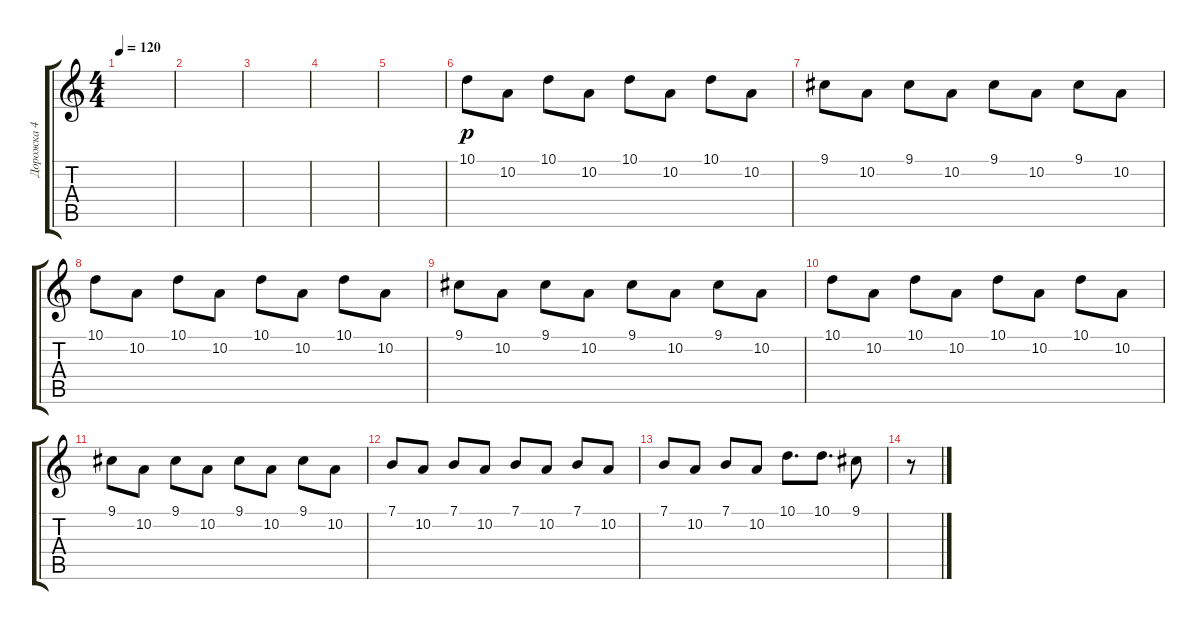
\track ("Дорожка 4" "Дорожка 4") {instrument lead1square}
\staff {score tabs}
\tuning (E4 B3 G3 D3 A2 E2) {hide}
\ts (4 4)
\tempo 120
\clef g2
\ks c
|
|
|
|
|
10.1.8{dy p} 10.2.8 10.1.8 10.2.8 10.1.8 10.2.8 10.1.8 10.2.8 |
9.1.8 10.2.8 9.1.8 10.2.8 9.1.8 10.2.8 9.1.8 10.2.8 |
10.1.8 10.2.8 10.1.8 10.2.8 10.1.8 10.2.8 10.1.8 10.2.8 |
9.1.8 10.2.8 9.1.8 10.2.8 9.1.8 10.2.8 9.1.8 10.2.8 |
10.1.8 10.2.8 10.1.8 10.2.8 10.1.8 10.2.8 10.1.8 10.2.8 |
9.1.8 10.2.8 9.1.8 10.2.8 9.1.8 10.2.8 9.1.8 10.2.8 |
7.1.8 10.2.8 7.1.8 10.2.8 7.1.8 10.2.8 7.1.8 10.2.8 |
7.1.8 10.2.8 7.1.8 10.2.8 10.1.8{d} 10.1.8{d} 9.1.8 |
r.8
